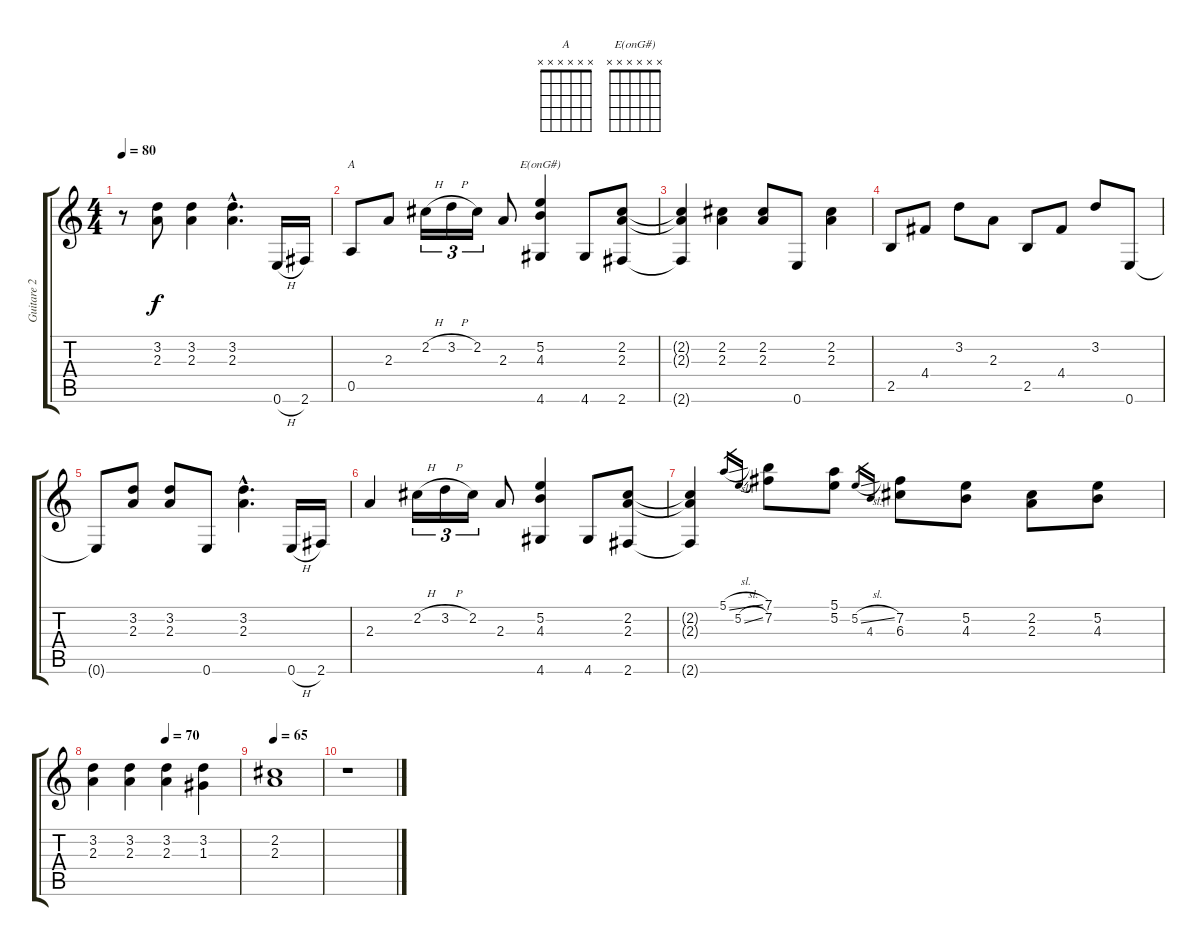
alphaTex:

\track ("Guitare 2" "Guitare 2") {instrument acousticguitarsteel}
\staff {score tabs}
\tuning (E4 B3 G3 D3 A2 E2) {hide}
\chord ("A" x x x x x x) {firstfret 0}
\chord ("E(onG#)" x x x x x x) {firstfret 0}
\ts (4 4)
\tempo 80
\clef g2
\ks c
r.8{dy f} (3.2 2.3).8 (3.2 2.3).4 (3.2{hac} 2.3{hac}).4{d} 0.6{h}.16 2.6.16 |
0.5.8{ch "A"} 2.3.8 2.2{h}.16{tu (3 2)} 3.2{h}.16{tu (3 2)} 2.2.16{tu (3 2)} 2.3.8 (5.2 4.3 4.6).4{ch "E(onG#)"} 4.6.8 (2.2 2.3 2.6).8 |
(2.2{t} 2.3{t} 2.6{t}).4 (2.2 2.3).4 (2.2 2.3).8 0.6.8 (2.2 2.3).4 |
2.5.8 4.4.8 3.2.8 2.3.8 2.5.8 4.4.8 3.2.8 0.6.8 |
0.6{t}.8 (3.2 2.3).8 (3.2 2.3).8 0.6.8 (3.2{hac} 2.3{hac}).4{d} 0.6{h}.16 2.6.16 |
2.3.4 2.2{h}.16{tu (3 2)} 3.2{h}.16{tu (3 2)} 2.2.16{tu (3 2)} 2.3.8 (5.2 4.3 4.6).4 4.6.8 (2.2 2.3 2.6).8 |
(2.2{t} 2.3{t} 2.6{t}).4 5.1{sl}.16{gr} 5.2{sl}.16{gr} (7.1 7.2).8 (5.1 5.2).8 5.2{sl}.16{gr} 4.3.16{gr} (7.2 6.3).8 (5.2 4.3).8 (2.2 2.3).8 (5.2 4.3).8 |
\tempo (70 0.5)
(3.2 2.3).4 (3.2 2.3).4 (3.2 2.3).4 (3.2 1.3).4 |
\tempo 65
(2.2 2.3).1 |
r.1
